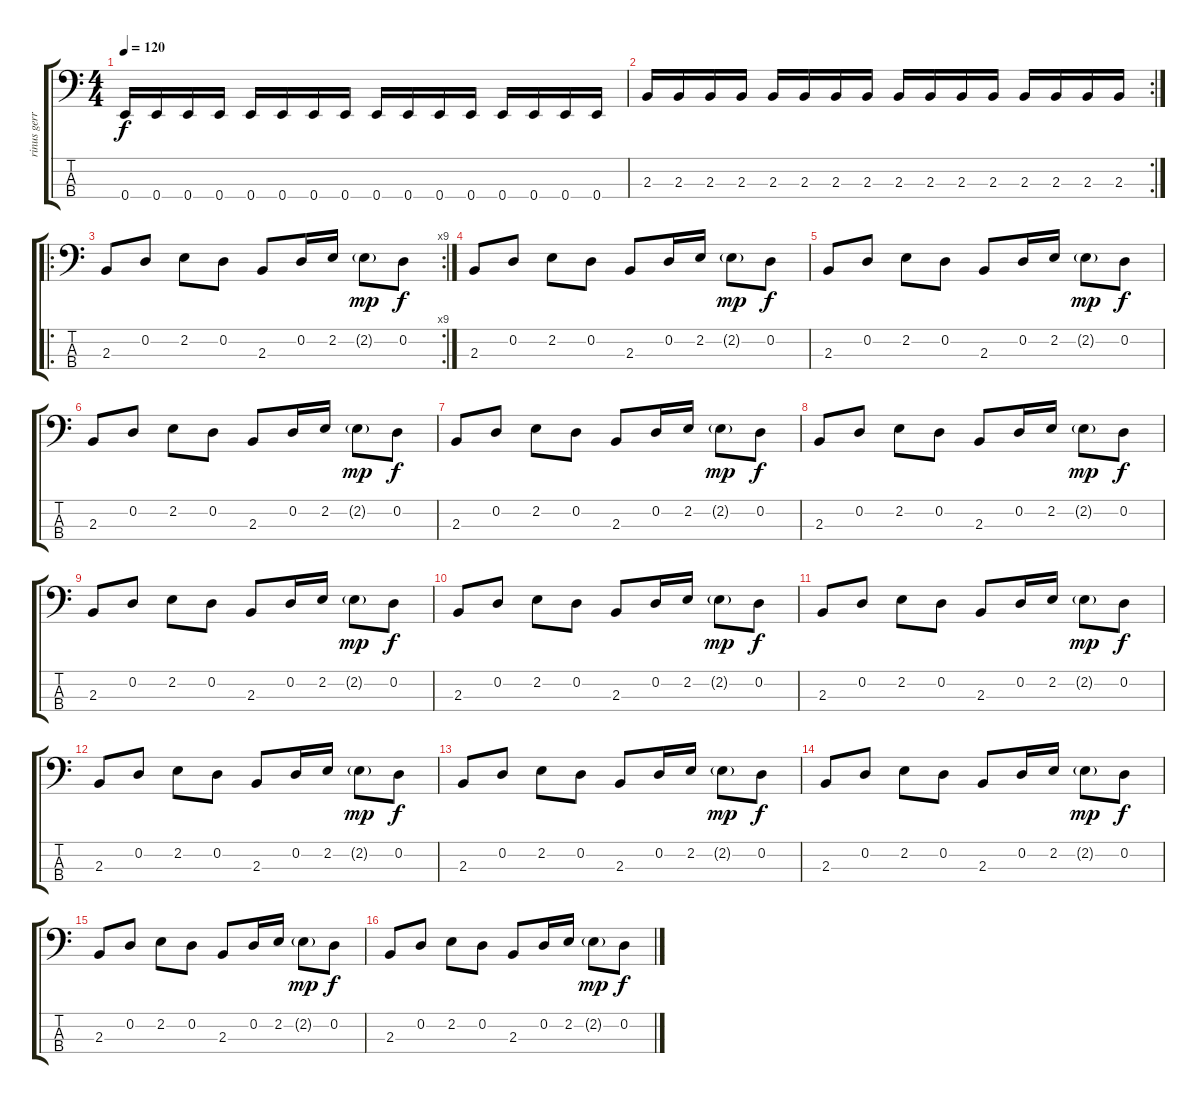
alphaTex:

\track ("rinus gerritsen" "rinus gerr") {instrument acousticbass}
\staff {score tabs}
\tuning (G2 D2 A1 E1) {hide}
\ts (4 4)
\tempo 120
\clef f4
\ks c
0.4.16{dy f} 0.4.16 0.4.16 0.4.16 0.4.16 0.4.16 0.4.16 0.4.16 0.4.16 0.4.16 0.4.16 0.4.16 0.4.16 0.4.16 0.4.16 0.4.16 |
\rc 2
2.3.16 2.3.16 2.3.16 2.3.16 2.3.16 2.3.16 2.3.16 2.3.16 2.3.16 2.3.16 2.3.16 2.3.16 2.3.16 2.3.16 2.3.16 2.3.16 |
\ro
\rc 9
2.3.8 0.2.8 2.2.8 0.2.8 2.3.8 0.2.16 2.2.16 2.2{g}.8{dy mp} 0.2.8{dy f} |
2.3.8 0.2.8 2.2.8 0.2.8 2.3.8 0.2.16 2.2.16 2.2{g}.8{dy mp} 0.2.8{dy f} |
2.3.8 0.2.8 2.2.8 0.2.8 2.3.8 0.2.16 2.2.16 2.2{g}.8{dy mp} 0.2.8{dy f} |
2.3.8 0.2.8 2.2.8 0.2.8 2.3.8 0.2.16 2.2.16 2.2{g}.8{dy mp} 0.2.8{dy f} |
2.3.8 0.2.8 2.2.8 0.2.8 2.3.8 0.2.16 2.2.16 2.2{g}.8{dy mp} 0.2.8{dy f} |
2.3.8 0.2.8 2.2.8 0.2.8 2.3.8 0.2.16 2.2.16 2.2{g}.8{dy mp} 0.2.8{dy f} |
2.3.8 0.2.8 2.2.8 0.2.8 2.3.8 0.2.16 2.2.16 2.2{g}.8{dy mp} 0.2.8{dy f} |
2.3.8 0.2.8 2.2.8 0.2.8 2.3.8 0.2.16 2.2.16 2.2{g}.8{dy mp} 0.2.8{dy f} |
2.3.8 0.2.8 2.2.8 0.2.8 2.3.8 0.2.16 2.2.16 2.2{g}.8{dy mp} 0.2.8{dy f} |
2.3.8 0.2.8 2.2.8 0.2.8 2.3.8 0.2.16 2.2.16 2.2{g}.8{dy mp} 0.2.8{dy f} |
2.3.8 0.2.8 2.2.8 0.2.8 2.3.8 0.2.16 2.2.16 2.2{g}.8{dy mp} 0.2.8{dy f} |
2.3.8 0.2.8 2.2.8 0.2.8 2.3.8 0.2.16 2.2.16 2.2{g}.8{dy mp} 0.2.8{dy f} |
2.3.8 0.2.8 2.2.8 0.2.8 2.3.8 0.2.16 2.2.16 2.2{g}.8{dy mp} 0.2.8{dy f} |
2.3.8 0.2.8 2.2.8 0.2.8 2.3.8 0.2.16 2.2.16 2.2{g}.8{dy mp} 0.2.8{dy f}
